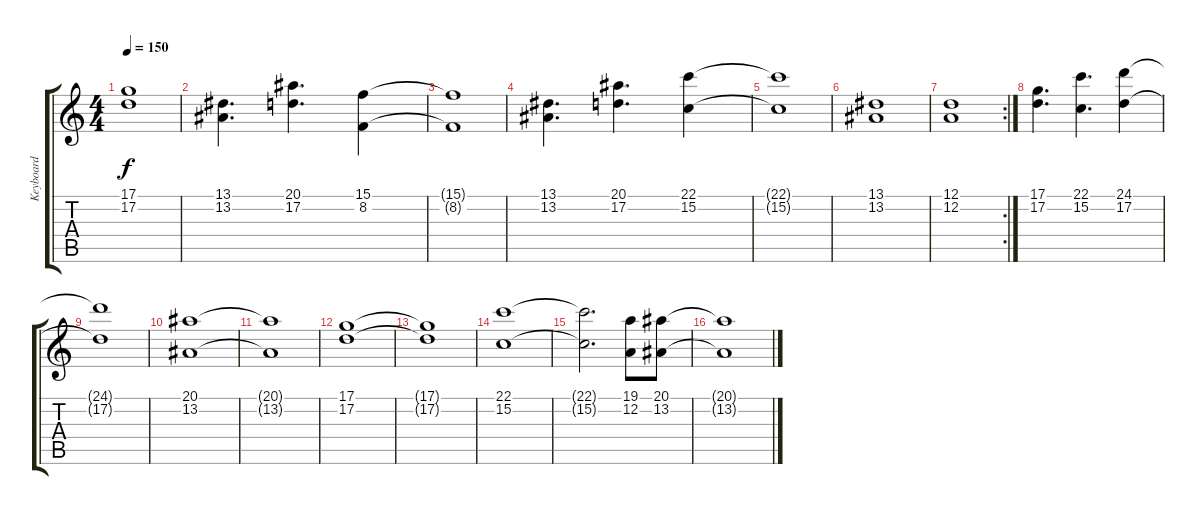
\track ("Keyboard" "Keyboard") {instrument stringensemble1}
\staff {score tabs}
\tuning (D4 A3 F3 C3 G2 D2) {hide}
\ts (4 4)
\tempo 150
\clef g2
\ks c
(17.1{t} 17.2{t}).1{dy f} |
(13.1 13.2).4{d} (20.1 17.2).4{d} (15.1 8.2).4 |
(15.1{t} 8.2{t}).1 |
(13.1 13.2).4{d} (20.1 17.2).4{d} (22.1 15.2).4 |
(22.1{t} 15.2{t}).1 |
(13.1 13.2).1 |
\rc 2
(12.1 12.2).1 |
(17.1 17.2).4{d} (22.1 15.2).4{d} (24.1 17.2).4 |
(24.1{t} 17.2{t}).1 |
(20.1 13.2).1 |
(20.1{t} 13.2{t}).1 |
(17.1 17.2).1 |
(17.1{t} 17.2{t}).1 |
(22.1 15.2).1 |
(22.1{t} 15.2{t}).2{d} (19.1 12.2).8 (20.1 13.2).8 |
(20.1{t} 13.2{t}).1
